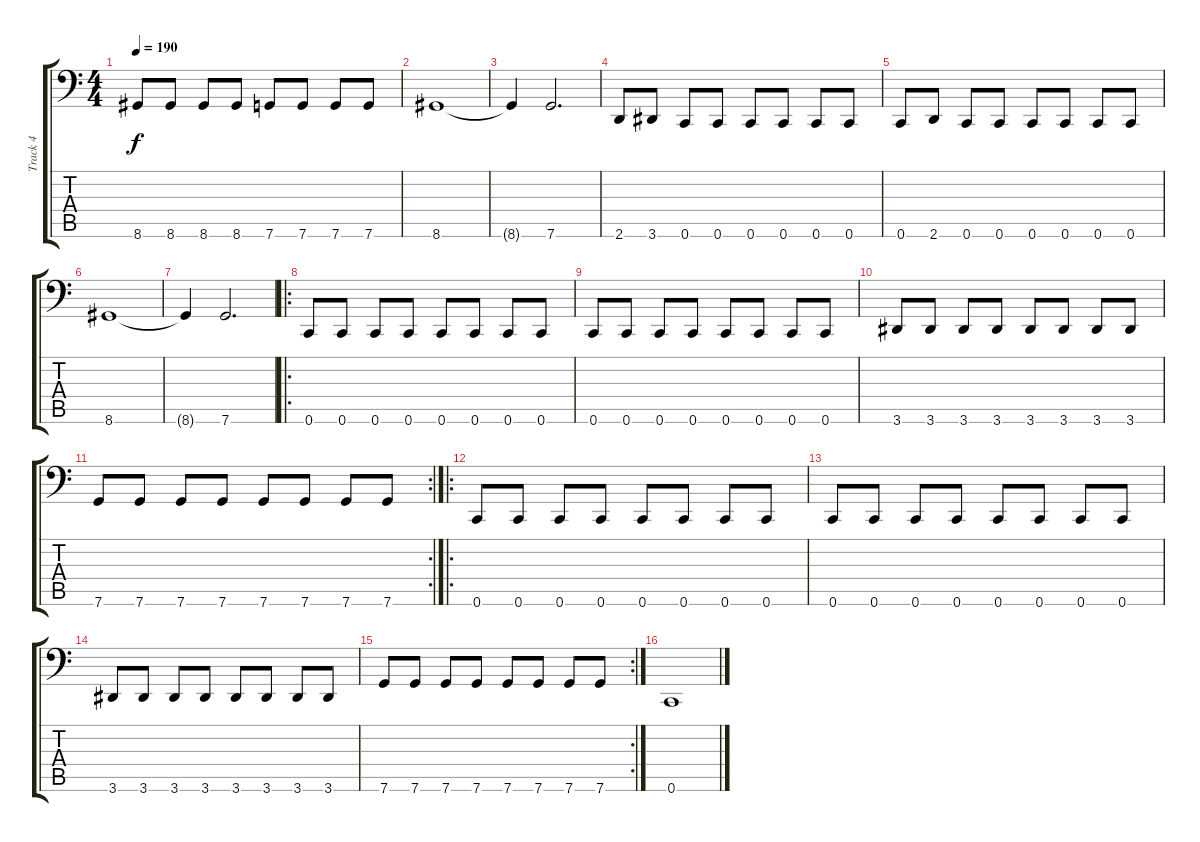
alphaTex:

\track ("Track 4" "Track 4") {instrument electricbasspick}
\staff {score tabs}
\tuning (D3 A2 F2 C2 G1 C1) {hide}
\ts (4 4)
\tempo 190
\clef f4
\ks c
8.6.8{dy f} 8.6.8 8.6.8 8.6.8 7.6.8 7.6.8 7.6.8 7.6.8 |
8.6.1 |
8.6{t}.4 7.6.2{d} |
2.6.8 3.6.8 0.6.8 0.6.8 0.6.8 0.6.8 0.6.8 0.6.8 |
0.6.8 2.6.8 0.6.8 0.6.8 0.6.8 0.6.8 0.6.8 0.6.8 |
8.6.1 |
8.6{t}.4 7.6.2{d} |
\ro
0.6.8 0.6.8 0.6.8 0.6.8 0.6.8 0.6.8 0.6.8 0.6.8 |
0.6.8 0.6.8 0.6.8 0.6.8 0.6.8 0.6.8 0.6.8 0.6.8 |
3.6.8 3.6.8 3.6.8 3.6.8 3.6.8 3.6.8 3.6.8 3.6.8 |
\rc 2
7.6.8 7.6.8 7.6.8 7.6.8 7.6.8 7.6.8 7.6.8 7.6.8 |
\ro
0.6.8 0.6.8 0.6.8 0.6.8 0.6.8 0.6.8 0.6.8 0.6.8 |
0.6.8 0.6.8 0.6.8 0.6.8 0.6.8 0.6.8 0.6.8 0.6.8 |
3.6.8 3.6.8 3.6.8 3.6.8 3.6.8 3.6.8 3.6.8 3.6.8 |
\rc 2
7.6.8 7.6.8 7.6.8 7.6.8 7.6.8 7.6.8 7.6.8 7.6.8 |
0.6.1
